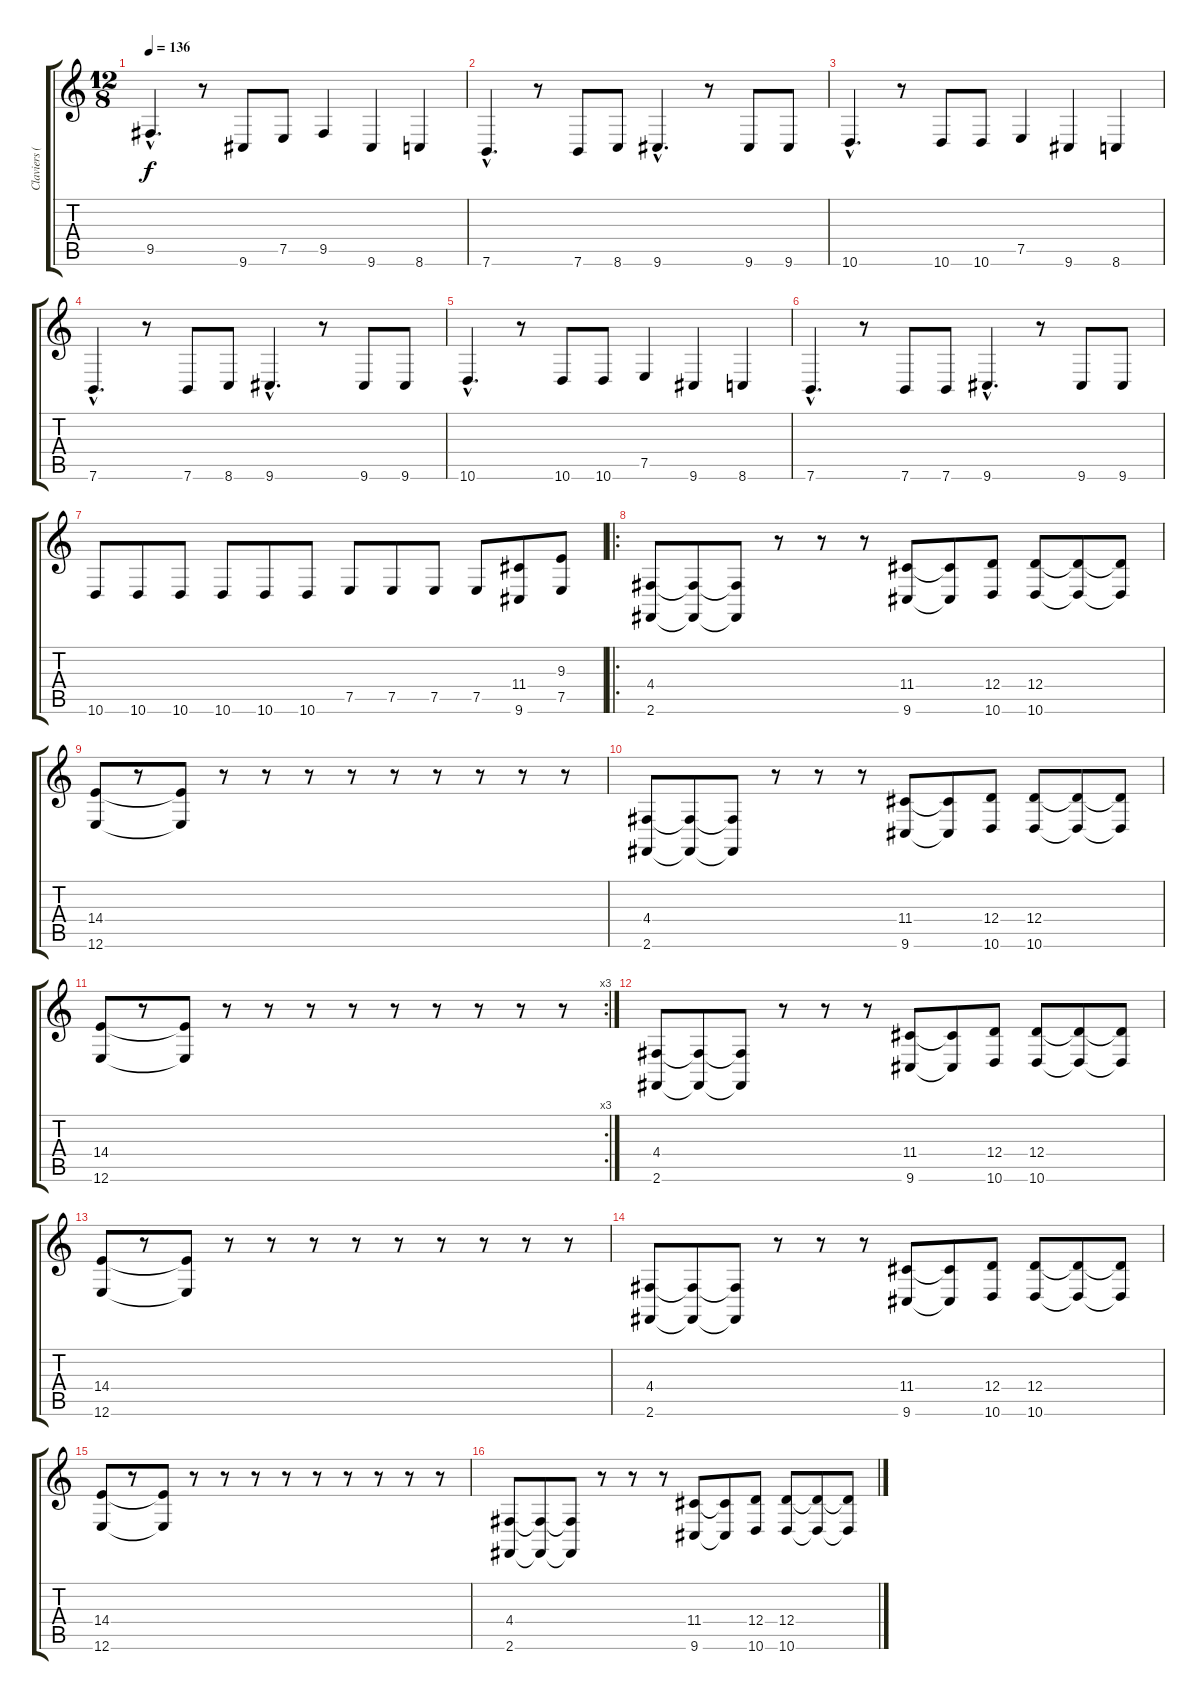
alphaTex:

\track ("Claviers (left hand)" "Claviers (") {instrument acousticgrandpiano}
\staff {score tabs}
\tuning (E4 B3 G3 D3 A2 E2) {hide}
\ts (12 8)
\tempo 136
\clef g2
\ks c
9.5{hac}.4{d dy f} r.8 9.6.8 7.5.8 9.5.4 9.6.4 8.6.4 |
7.6{hac}.4{d} r.8 7.6.8 8.6.8 9.6{hac}.4{d} r.8 9.6.8 9.6.8 |
10.6{hac}.4{d} r.8 10.6.8 10.6.8 7.5.4 9.6.4 8.6.4 |
7.6{hac}.4{d} r.8 7.6.8 8.6.8 9.6{hac}.4{d} r.8 9.6.8 9.6.8 |
10.6{hac}.4{d} r.8 10.6.8 10.6.8 7.5.4 9.6.4 8.6.4 |
7.6{hac}.4{d} r.8 7.6.8 7.6.8 9.6{hac}.4{d} r.8 9.6.8 9.6.8 |
10.6.8 10.6.8 10.6.8 10.6.8 10.6.8 10.6.8 7.5.8 7.5.8 7.5.8 7.5.8 (11.4 9.6).8 (9.3 7.5).8 |
\ro
(4.4 2.6).8 (4.4{t} 2.6{t}).8 (4.4{t} 2.6{t}).8 r.8 r.8 r.8 (11.4 9.6).8 (11.4{t} 9.6{t}).8 (12.4 10.6).8 (12.4 10.6).8 (12.4{t} 10.6{t}).8 (12.4{t} 10.6{t}).8 |
(14.4 12.6).8 r.8 (14.4{t} 12.6{t}).8 r.8 r.8 r.8 r.8 r.8 r.8 r.8 r.8 r.8 |
(4.4 2.6).8 (4.4{t} 2.6{t}).8 (4.4{t} 2.6{t}).8 r.8 r.8 r.8 (11.4 9.6).8 (11.4{t} 9.6{t}).8 (12.4 10.6).8 (12.4 10.6).8 (12.4{t} 10.6{t}).8 (12.4{t} 10.6{t}).8 |
\rc 3
(14.4 12.6).8 r.8 (14.4{t} 12.6{t}).8 r.8 r.8 r.8 r.8 r.8 r.8 r.8 r.8 r.8 |
(4.4 2.6).8 (4.4{t} 2.6{t}).8 (4.4{t} 2.6{t}).8 r.8 r.8 r.8 (11.4 9.6).8 (11.4{t} 9.6{t}).8 (12.4 10.6).8 (12.4 10.6).8 (12.4{t} 10.6{t}).8 (12.4{t} 10.6{t}).8 |
(14.4 12.6).8 r.8 (14.4{t} 12.6{t}).8 r.8 r.8 r.8 r.8 r.8 r.8 r.8 r.8 r.8 |
(4.4 2.6).8 (4.4{t} 2.6{t}).8 (4.4{t} 2.6{t}).8 r.8 r.8 r.8 (11.4 9.6).8 (11.4{t} 9.6{t}).8 (12.4 10.6).8 (12.4 10.6).8 (12.4{t} 10.6{t}).8 (12.4{t} 10.6{t}).8 |
(14.4 12.6).8 r.8 (14.4{t} 12.6{t}).8 r.8 r.8 r.8 r.8 r.8 r.8 r.8 r.8 r.8 |
(4.4 2.6).8 (4.4{t} 2.6{t}).8 (4.4{t} 2.6{t}).8 r.8 r.8 r.8 (11.4 9.6).8 (11.4{t} 9.6{t}).8 (12.4 10.6).8 (12.4 10.6).8 (12.4{t} 10.6{t}).8 (12.4{t} 10.6{t}).8
